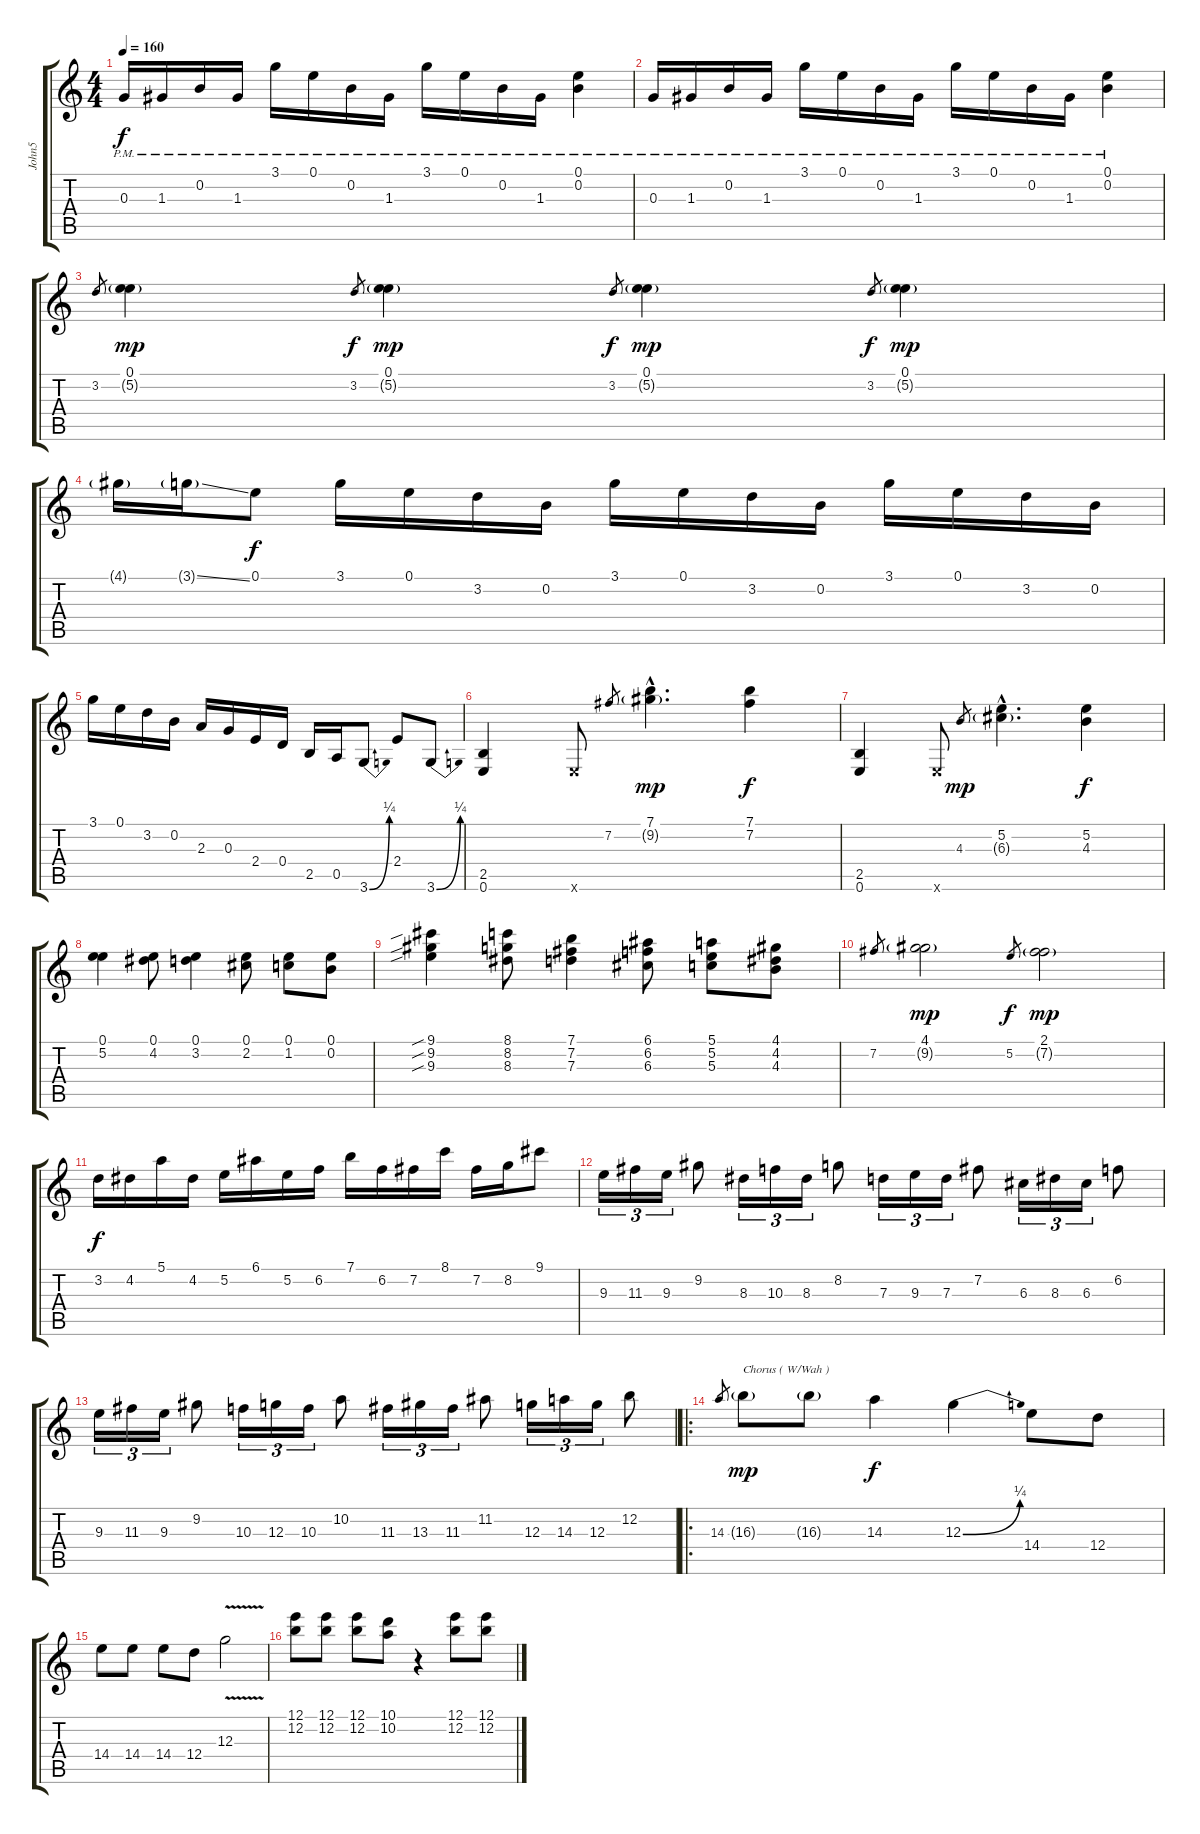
\track ("John5" "John5") {instrument distortionguitar}
\staff {score tabs}
\tuning (E4 B3 G3 D3 A2 E2) {hide}
\ts (4 4)
\tempo 160
\clef g2
\ks c
0.3{pm}.16{dy f} 1.3{pm}.16 0.2{pm}.16 1.3{pm}.16 3.1{pm}.16 0.1{pm}.16 0.2{pm}.16 1.3{pm}.16 3.1{pm}.16 0.1{pm}.16 0.2{pm}.16 1.3{pm}.16 (0.1{pm} 0.2).4 |
0.3{pm}.16 1.3{pm}.16 0.2{pm}.16 1.3{pm}.16 3.1{pm}.16 0.1{pm}.16 0.2{pm}.16 1.3{pm}.16 3.1{pm}.16 0.1{pm}.16 0.2{pm}.16 1.3{pm}.16 (0.1{pm} 0.2).4 |
3.2.8{gr} (0.1 5.2{g}).4{dy mp} 3.2.8{gr dy f} (0.1 5.2{g}).4{dy mp} 3.2.8{gr dy f} (0.1 5.2{g}).4{dy mp} 3.2.8{gr dy f} (0.1 5.2{g}).4{dy mp} |
4.1{g}.16 3.1{ss g}.16 0.1.8{dy f} 3.1.16 0.1.16 3.2.16 0.2.16 3.1.16 0.1.16 3.2.16 0.2.16 3.1.16 0.1.16 3.2.16 0.2.16 |
3.1.16 0.1.16 3.2.16 0.2.16 2.3.16 0.3.16 2.4.16 0.4.16 2.5.16 0.5.16 3.6{be (bend 0 0 60 1)}.8 2.4.8 3.6{be (bend 0 0 60 1)}.8 |
(2.5 0.6).4 0.6{x}.8 7.2.8{gr} (7.1{hac} 9.2{g hac}).4{d dy mp} (7.1 7.2).4{dy f} |
(2.5 0.6).4 0.6{x}.8 4.3.8{gr dy mp} (5.2{hac} 6.3{g hac}).4{d} (5.2 4.3).4{dy f} |
(0.1 5.2).4 (0.1 4.2).8 (0.1 3.2).4 (0.1 2.2).8 (0.1 1.2).8 (0.1 0.2).8 |
(9.1{sib} 9.2{sib} 9.3{sib}).4 (8.1 8.2 8.3).8 (7.1 7.2 7.3).4 (6.1 6.2 6.3).8 (5.1 5.2 5.3).8 (4.1 4.2 4.3).8 |
7.2.8{gr} (4.1 9.2{g}).2{dy mp} 5.2.8{gr dy f} (2.1 7.2{g}).2{dy mp} |
3.2.16{dy f} 4.2.16 5.1.16 4.2.16 5.2.16 6.1.16 5.2.16 6.2.16 7.1.16 6.2.16 7.2.16 8.1.16 7.2.16 8.2.16 9.1.8 |
9.3.16{tu (3 2)} 11.3.16{tu (3 2)} 9.3.16{tu (3 2)} 9.2.8 8.3.16{tu (3 2)} 10.3.16{tu (3 2)} 8.3.16{tu (3 2)} 8.2.8 7.3.16{tu (3 2)} 9.3.16{tu (3 2)} 7.3.16{tu (3 2)} 7.2.8 6.3.16{tu (3 2)} 8.3.16{tu (3 2)} 6.3.16{tu (3 2)} 6.2.8 |
9.3.16{tu (3 2)} 11.3.16{tu (3 2)} 9.3.16{tu (3 2)} 9.2.8 10.3.16{tu (3 2)} 12.3.16{tu (3 2)} 10.3.16{tu (3 2)} 10.2.8 11.3.16{tu (3 2)} 13.3.16{tu (3 2)} 11.3.16{tu (3 2)} 11.2.8 12.3.16{tu (3 2)} 14.3.16{tu (3 2)} 12.3.16{tu (3 2)} 12.2.8 |
\ro
14.3.8{gr} 16.3{g}.8{txt "Chorus ( W/Wah )" dy mp} 16.3{g}.8 14.3.4{dy f} 12.3{be (bend 0 0 60 1)}.4 14.4.8 12.4.8 |
14.4.8 14.4.8 14.4.8 12.4.8 12.3{v}.2 |
(12.1 12.2).8 (12.1 12.2).8 (12.1 12.2).8 (10.1 10.2).8 r.4 (12.1 12.2).8 (12.1 12.2).8
